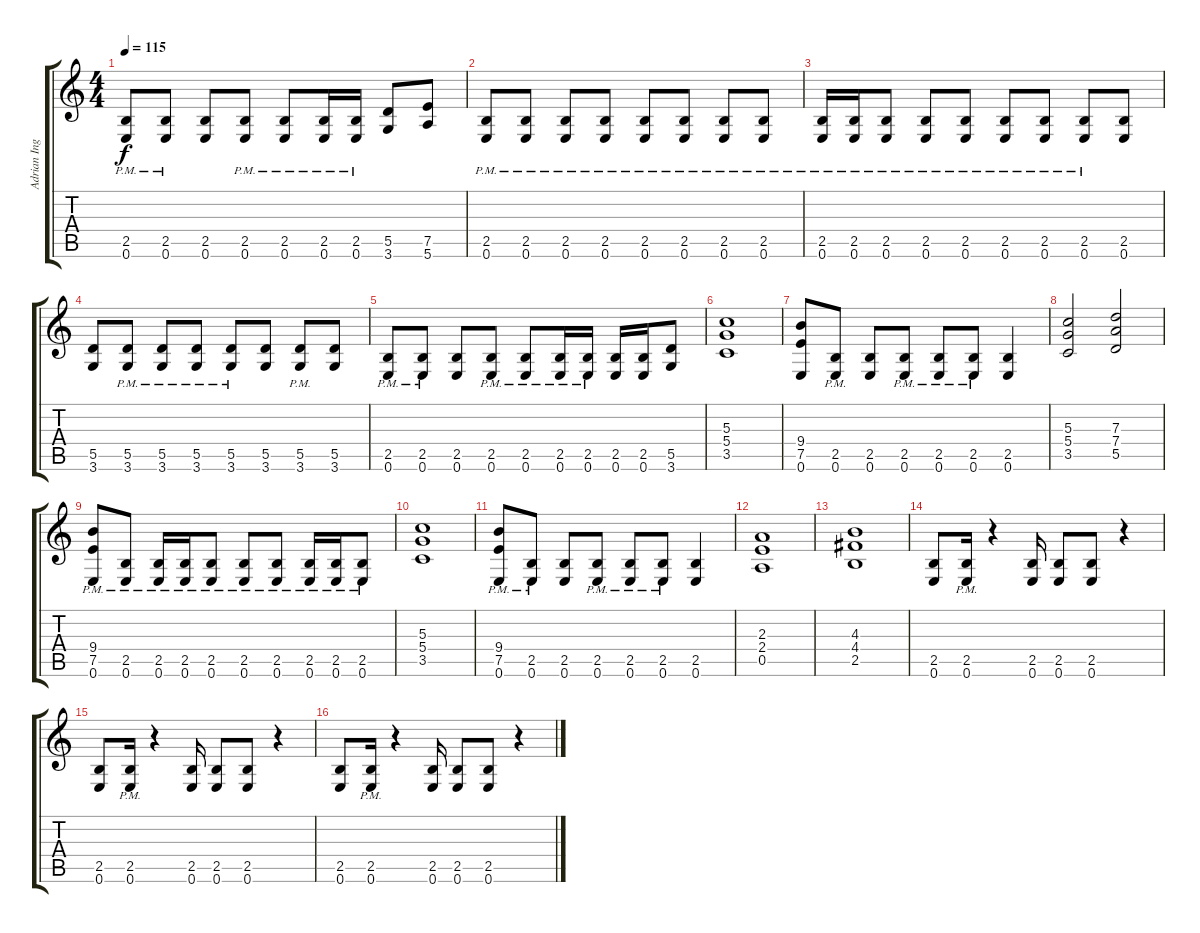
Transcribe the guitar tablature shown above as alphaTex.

\track ("Adrian Ingrisan" "Adrian Ing") {instrument distortionguitar}
\staff {score tabs}
\tuning (E4 B3 G3 D3 A2 E2) {hide}
\ts (4 4)
\tempo 115
\clef g2
\ks c
(2.5{pm} 0.6{pm}).8{dy f} (2.5{pm} 0.6{pm}).8 (2.5 0.6).8 (2.5{pm} 0.6{pm}).8 (2.5{pm} 0.6{pm}).8 (2.5{pm} 0.6{pm}).16 (2.5{pm} 0.6{pm}).16 (5.5 3.6).8 (7.5 5.6).8 |
(2.5{pm} 0.6{pm}).8 (2.5{pm} 0.6{pm}).8 (2.5{pm} 0.6{pm}).8 (2.5{pm} 0.6{pm}).8 (2.5{pm} 0.6{pm}).8 (2.5{pm} 0.6{pm}).8 (2.5{pm} 0.6{pm}).8 (2.5{pm} 0.6{pm}).8 |
(2.5{pm} 0.6{pm}).16 (2.5{pm} 0.6{pm}).16 (2.5{pm} 0.6{pm}).8 (2.5{pm} 0.6{pm}).8 (2.5{pm} 0.6{pm}).8 (2.5{pm} 0.6{pm}).8 (2.5{pm} 0.6{pm}).8 (2.5{pm} 0.6{pm}).8 (2.5 0.6).8 |
(5.5 3.6).8 (5.5{pm} 3.6{pm}).8 (5.5{pm} 3.6{pm}).8 (5.5{pm} 3.6{pm}).8 (5.5{pm} 3.6{pm}).8 (5.5 3.6).8 (5.5{pm} 3.6{pm}).8 (5.5 3.6).8 |
(2.5{pm} 0.6{pm}).8 (2.5{pm} 0.6{pm}).8 (2.5 0.6).8 (2.5{pm} 0.6{pm}).8 (2.5{pm} 0.6{pm}).8 (2.5{pm} 0.6{pm}).16 (2.5{pm} 0.6{pm}).16 (2.5 0.6).16 (2.5 0.6).16 (5.5 3.6).8 |
(5.3 5.4 3.5).1 |
(9.4 7.5 0.6).8 (2.5{pm} 0.6{pm}).8 (2.5 0.6).8 (2.5{pm} 0.6{pm}).8 (2.5{pm} 0.6{pm}).8 (2.5{pm} 0.6{pm}).8 (2.5 0.6).4 |
(5.3 5.4 3.5).2 (7.3 7.4 5.5).2 |
(9.4 7.5{pm} 0.6).8 (2.5{pm} 0.6{pm}).8 (2.5{pm} 0.6{pm}).16 (2.5{pm} 0.6{pm}).16 (2.5{pm} 0.6{pm}).8 (2.5{pm} 0.6{pm}).8 (2.5{pm} 0.6{pm}).8 (2.5{pm} 0.6{pm}).16 (2.5{pm} 0.6{pm}).16 (2.5{pm} 0.6{pm}).8 |
(5.3 5.4 3.5).1 |
(9.4 7.5 0.6{pm}).8 (2.5{pm} 0.6{pm}).8 (2.5 0.6).8 (2.5{pm} 0.6{pm}).8 (2.5{pm} 0.6{pm}).8 (2.5{pm} 0.6{pm}).8 (2.5 0.6).4 |
(2.3 2.4 0.5).1 |
(4.3 4.4 2.5).1 |
(2.5 0.6).8 (2.5{pm} 0.6{pm}).16 r.4 (2.5 0.6).16 (2.5 0.6).8 (2.5 0.6).8 r.4 |
(2.5 0.6).8 (2.5{pm} 0.6{pm}).16 r.4 (2.5 0.6).16 (2.5 0.6).8 (2.5 0.6).8 r.4 |
(2.5 0.6).8 (2.5{pm} 0.6{pm}).16 r.4 (2.5 0.6).16 (2.5 0.6).8 (2.5 0.6).8 r.4
